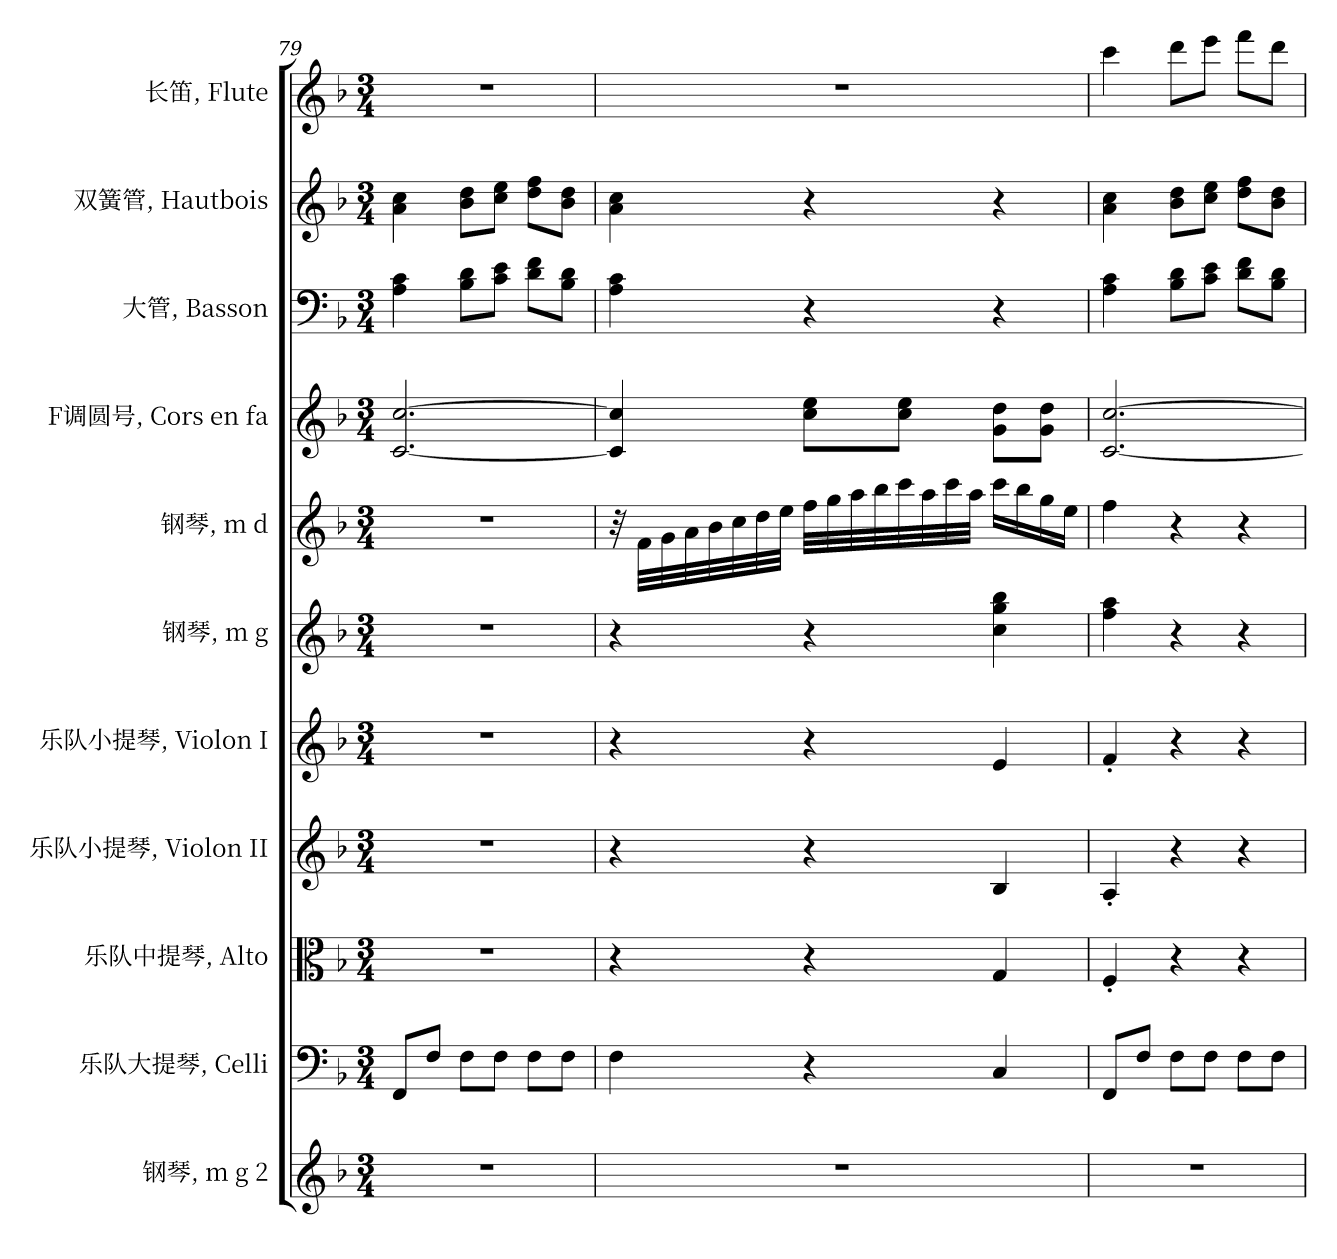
**kern	**kern	**kern	**kern	**kern	**kern	**kern	**kern	**kern	**kern	**kern
*part11	*part10	*part9	*part8	*part7	*part6	*part5	*part4	*part3	*part2	*part1
*staff11	*staff10	*staff9	*staff8	*staff7	*staff6	*staff5	*staff4	*staff3	*staff2	*staff1
*I"钢琴, m g 2	*I"乐队大提琴, Celli	*I"乐队中提琴, Alto	*I"乐队小提琴, Violon II	*I"乐队小提琴, Violon I	*I"钢琴, m g	*I"钢琴, m d	*I"F调圆号, Cors en fa	*I"大管, Basson	*I"双簧管, Hautbois	*I"长笛, Flute
*	*	*	*	*	*	*	*	*I'Bsn.	*	*I'Fl.
!!LO:PB:g=z
*clefG2	*clefF4	*clefC3	*clefG2	*clefG2	*clefG2	*clefG2	*clefG2	*clefF4	*clefG2	*clefG2
*	*	*	*	*	*	*	*ITrd4c7	*	*	*
*k[b-]	*k[b-]	*k[b-]	*k[b-]	*k[b-]	*k[b-]	*k[b-]	*k[b-e-]	*k[b-]	*k[b-]	*k[b-]
*M3/4	*M3/4	*M3/4	*M3/4	*M3/4	*M3/4	*M3/4	*M3/4	*M3/4	*M3/4	*M3/4
=79	=79	=79	=79	=79	=79	=79	=79	=79	=79	=79
2.r	8FF/L	2.r	2.r	2.r	2.r	2.r	[2.F/ [2.f/	4A\ 4c\	4a\ 4cc\	2.r
.	8F/J	.	.	.	.	.	.	.	.	.
.	8F\L	.	.	.	.	.	.	8B-\ 8d\L	8b-\ 8dd\L	.
.	8F\J	.	.	.	.	.	.	8c\ 8e\J	8cc\ 8ee\J	.
.	8F\L	.	.	.	.	.	.	8d\ 8f\L	8dd\ 8ff\L	.
.	8F\J	.	.	.	.	.	.	8B-\ 8d\J	8b-\ 8dd\J	.
=80	=80	=80	=80	=80	=80	=80	=80	=80	=80	=80
2.r	4F\	4r	4r	4r	4r	32r	4F/] 4f/]	4A\ 4c\	4a\ 4cc\	2.r
.	.	.	.	.	.	32f\LLL	.	.	.	.
.	.	.	.	.	.	32g\	.	.	.	.
.	.	.	.	.	.	32a\	.	.	.	.
.	.	.	.	.	.	32b-\	.	.	.	.
.	.	.	.	.	.	32cc\	.	.	.	.
.	.	.	.	.	.	32dd\	.	.	.	.
.	.	.	.	.	.	32ee\JJJ	.	.	.	.
.	4r	4r	4r	4r	4r	32ff\LLL	8f\ 8a\L	4r	4r	.
.	.	.	.	.	.	32gg\	.	.	.	.
.	.	.	.	.	.	32aa\	.	.	.	.
.	.	.	.	.	.	32bb-\	.	.	.	.
.	.	.	.	.	.	32ccc\	8f\ 8a\J	.	.	.
.	.	.	.	.	.	32aa\	.	.	.	.
.	.	.	.	.	.	32ccc\	.	.	.	.
.	.	.	.	.	.	32aa\JJJ	.	.	.	.
.	4C/	4G/	4B-/	4e/	4cc\ 4gg\ 4bb-\	16ccc\LL	8c\ 8g\L	4r	4r	.
.	.	.	.	.	.	16bb-\	.	.	.	.
.	.	.	.	.	.	16gg\	8c\ 8g\J	.	.	.
.	.	.	.	.	.	16ee\JJ	.	.	.	.
=81	=81	=81	=81	=81	=81	=81	=81	=81	=81	=81
2.r	8FF/L	4F'/	4A'/	4f'/	4ff\ 4aa\	4ff\	[2.F/ [2.f/	4A\ 4c\	4a\ 4cc\	4ccc\
.	8F/J	.	.	.	.	.	.	.	.	.
.	8F\L	4r	4r	4r	4r	4r	.	8B-\ 8d\L	8b-\ 8dd\L	8ddd\L
.	8F\J	.	.	.	.	.	.	8c\ 8e\J	8cc\ 8ee\J	8eee\J
.	8F\L	4r	4r	4r	4r	4r	.	8d\ 8f\L	8dd\ 8ff\L	8fff\L
.	8F\J	.	.	.	.	.	.	8B-\ 8d\J	8b-\ 8dd\J	8ddd\J
=	=	=	=	=	=	=	=	=	=	=
*-	*-	*-	*-	*-	*-	*-	*-	*-	*-	*-
